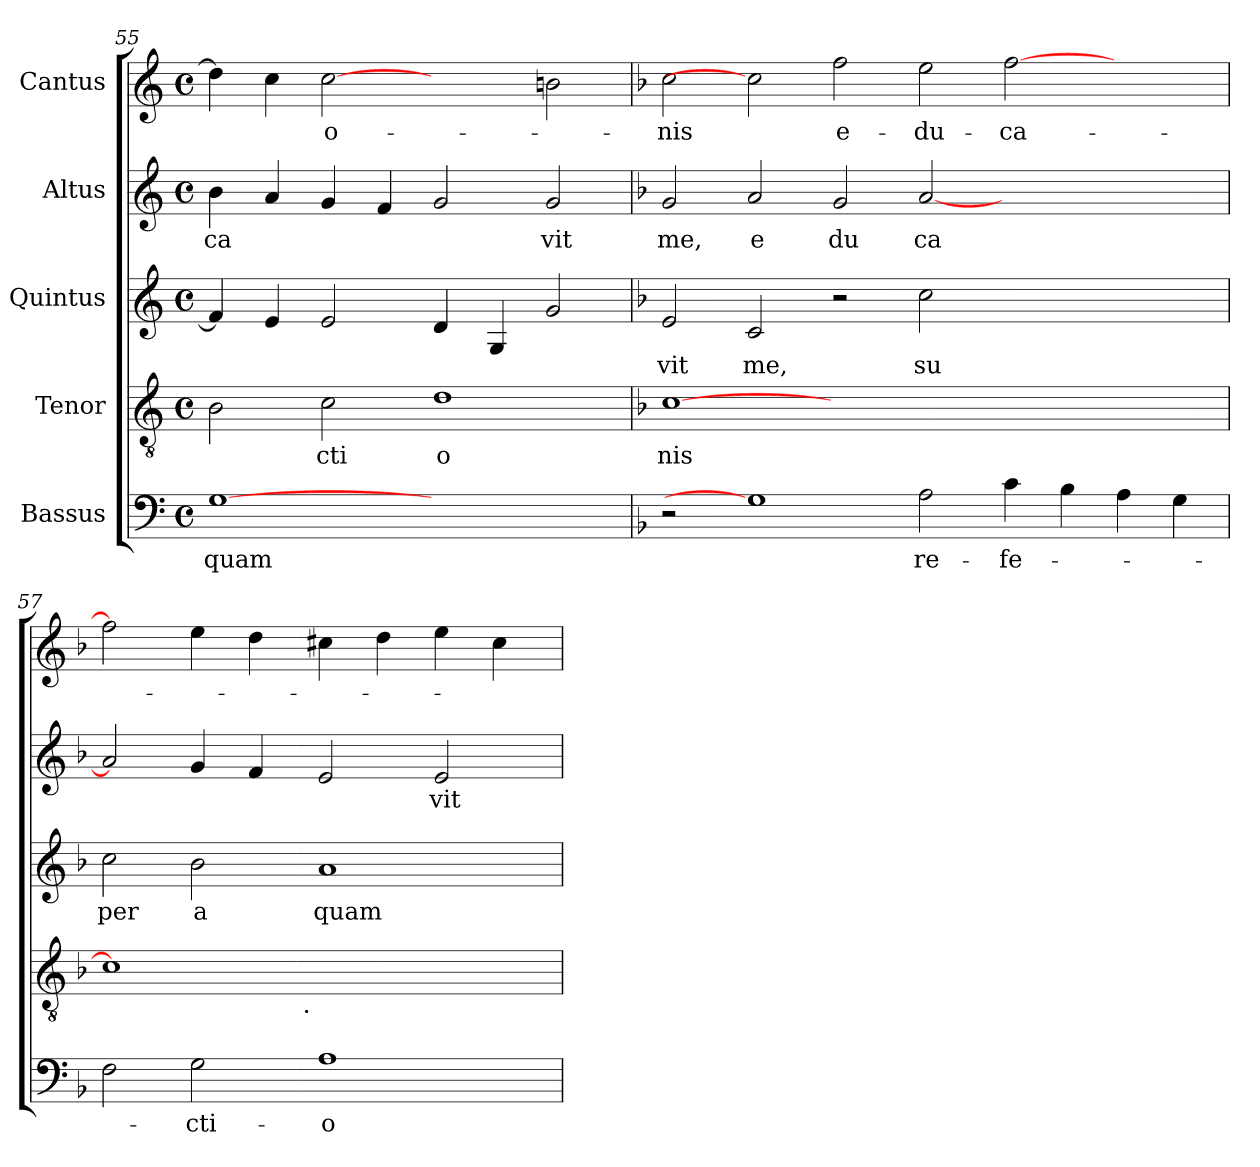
**kern	**text	**kern	**text	**kern	**text	**kern	**text	**kern	**text
*part5	*part5	*part4	*part4	*part3	*part3	*part2	*part2	*part1	*part1
*staff5	*staff5	*staff4	*staff4	*staff3	*staff3	*staff2	*staff2	*staff1	*staff1
*I"Bassus	*	*I"Tenor	*	*I"Quintus	*	*I"Altus	*	*I"Cantus	*
*clefF4	*	*clefGv2	*	*clefG2	*	*clefG2	*	*clefG2	*
*k[]	*	*k[]	*	*k[]	*	*k[]	*	*k[]	*
*C:	*	*C:	*	*C:	*	*C:	*	*C:	*
*M4/4	*	*M4/4	*	*M4/4	*	*M4/4	*	*M4/4	*
*met(c)	*	*met(c)	*	*met(c)	*	*met(c)	*	*met(c)	*
=55	=55	=55	=55	=55	=55	=55	=55	=55	=55
!	!LO:LY:b:cj	!	!	!	!	!	!LO:LY:b:cj	!	!
[1G	quam	2B\	.	4f/]	.	4b\	ca	4dd\]	.
.	.	.	.	4e/	.	4a/	.	4cc\	.
!	!	!	!LO:LY:b:cj	!	!	!	!	!	!LO:LY:b:rj
.	.	2c\	cti	2e/	.	4g/	.	[2cc	-o-
.	.	.	.	.	.	4f/	.	.	.
!	!	!	!LO:LY:b:cj	!	!	!	!	!	!
1ryy	.	1d	o	4d/	.	2g/	.	2ryy	.
.	.	.	.	4G/	.	.	.	.	.
!	!	!	!	!	!	!	!LO:LY:b:cj	!	!
.	.	.	.	2g/	.	2g/	vit	2bn\	.
!!LO:PB:g=z
=56	=56	=56	=56	=56	=56	=56	=56	=56	=56
*k[b-]	*	*k[b-]	*	*k[b-]	*	*k[b-]	*	*k[b-]	*
*F:	*	*F:	*	*F:	*	*F:	*	*F:	*
!	!	!	!LO:LY:b:cj	!	!LO:LY:b:cj	!	!LO:LY:b:cj	!	!LO:LY:b:cj
2r	.	[1c	nis	2e/	vit	2g/	me,	2cc\	-nis
!	!	!	!	!	!LO:LY:b:cj	!	!LO:LY:b:cj	!	!
1G]	.	.	.	2c/	me,	2a/	e	2cc]	.
!	!	!	!	!	!	!	!LO:LY:b:cj	!	!LO:LY:b:cj
.	.	0ryy	.	2r	.	2g/	du	2ff\	e-
!	!LO:LY:b:cj	!	!	!	!LO:LY:b:cj	!	!LO:LY:b:cj	!	!LO:LY:b:cj
2A\	re-	.	.	2cc\	su	[<2a/	ca	2ee\	-du-
!	!LO:LY:b:cj	!	!	!	!	!	!	!	!LO:LY:b:cj
4c\	-fe-	.	.	1ryy	.	1ryy	.	[>2ff\	-ca-
4B-\	.	.	.	.	.	.	.	.	.
4A\	.	.	.	.	.	.	.	2ryy	.
4G\	.	.	.	.	.	.	.	.	.
=57	=57	=57	=57	=57	=57	=57	=57	=57	=57
!	!	!	!	!	!LO:LY:b:cj	!	!	!	!
*	*	*^	*	*	*	*	*	*	*
2F\	.	1c]	2ryy	.	2cc\	per	2a/]	.	2ff\]	.
!	!LO:LY:b:cj	!	!	!	!	!LO:LY:b:cj	!	!	!	!
2G\	-cti-	.	4...ryy	.	2b-\	a	4g/	.	4ee\	.
.	.	.	.	.	.	.	4f/	.	4dd\	.
!	!	!	!LO:TX:b:t=.	!	!	!	!	!	!	!
.	.	.	1ryy	.	.	.	.	.	.	.
!	!LO:LY:b:cj	!	!	!	!	!LO:LY:b:cj	!	!	!	!
1A	-o-	1ryy	.	.	1a	quam	2e/	.	4cc#X\	.
.	.	.	.	.	.	.	.	.	4dd\	.
!	!	!	!	!	!	!	!	!LO:LY:b:cj	!	!
.	.	.	.	.	.	.	2e/	vit	4ee\	.
.	.	.	.	.	.	.	.	.	4cc#\	.
.	.	.	32ryy	.	.	.	.	.	.	.
*	*	*v	*v	*	*	*	*	*	*	*
=	=	=	=	=	=	=	=	=	=
*-	*-	*-	*-	*-	*-	*-	*-	*-	*-
